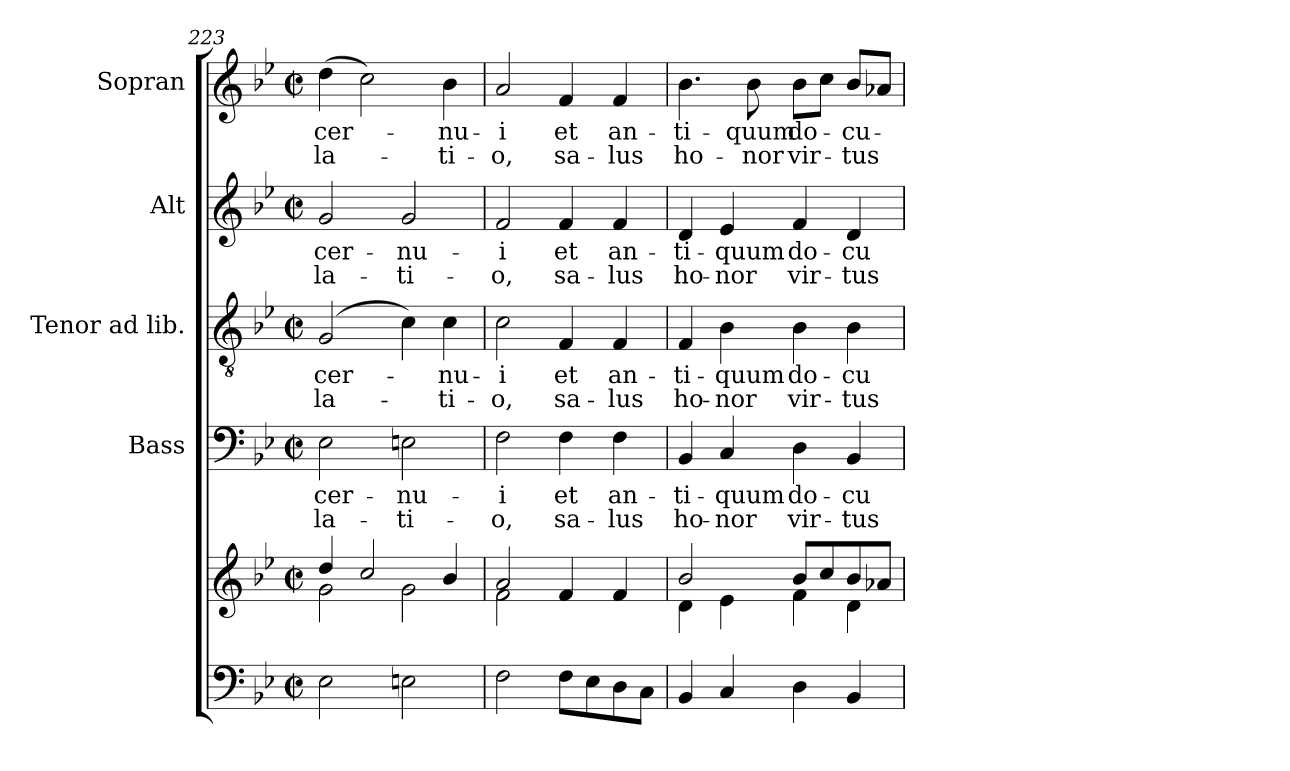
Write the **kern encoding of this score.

**kern	**kern	**kern	**text	**text	**kern	**text	**text	**kern	**text	**text	**kern	**text	**text
*part5	*part5	*part4	*part4	*part4	*part3	*part3	*part3	*part2	*part2	*part2	*part1	*part1	*part1
*staff6	*staff5	*staff4	*staff4	*staff4	*staff3	*staff3	*staff3	*staff2	*staff2	*staff2	*staff1	*staff1	*staff1
*	*	*I"Bass	*	*	*I"Tenor ad lib.	*	*	*I"Alt	*	*	*I"Sopran	*	*
*	*	*I'B.	*	*	*I'T.	*	*	*I'A.	*	*	*I'S.	*	*
!!LO:PB:g=z
*clefF4	*clefG2	*clefF4	*	*	*clefGv2	*	*	*clefG2	*	*	*clefG2	*	*
*k[b-e-]	*k[b-e-]	*k[b-e-]	*	*	*k[b-e-]	*	*	*k[b-e-]	*	*	*k[b-e-]	*	*
*B-:	*B-:	*B-:	*	*	*B-:	*	*	*B-:	*	*	*B-:	*	*
*M2/2	*M2/2	*M2/2	*	*	*M2/2	*	*	*M2/2	*	*	*M2/2	*	*
*met(c|)	*met(c|)	*met(c|)	*	*	*met(c|)	*	*	*met(c|)	*	*	*met(c|)	*	*
=223	=223	=223	=223	=223	=223	=223	=223	=223	=223	=223	=223	=223	=223
*	*^	*	*	*	*	*	*	*	*	*	*	*	*
!	!	!	!	!LO:LY:b	!LO:LY:b	!	!LO:LY:b	!LO:LY:b	!	!LO:LY:b	!LO:LY:b	!	!LO:LY:b	!LO:LY:b
2E-\	4dd/	2g\	2E-\	cer-	-la-	(2G/	cer-	-la-	2g/	cer-	-la-	(>4dd\	cer-	-la-
.	2cc/	.	.	.	.	.	.	.	.	.	.	2cc\)	.	.
!	!	!	!	!LO:LY:b	!LO:LY:b	!	!	!	!	!LO:LY:b	!LO:LY:b	!	!	!
2En\	.	2g\	2En\	-nu-	-ti-	4c\)	.	.	2g/	-nu-	-ti-	.	.	.
!	!	!	!	!	!	!	!LO:LY:b	!LO:LY:b	!	!	!	!	!LO:LY:b	!LO:LY:b
.	4b-/	.	.	.	.	4c\	-nu-	-ti-	.	.	.	4b-\	-nu-	-ti-
=224	=224	=224	=224	=224	=224	=224	=224	=224	=224	=224	=224	=224	=224	=224
!	!	!	!	!LO:LY:b	!LO:LY:b	!	!LO:LY:b	!LO:LY:b	!	!LO:LY:b	!LO:LY:b	!	!LO:LY:b	!LO:LY:b
2F\	2a/	2f\	2F\	-i	-o,	2c\	-i	-o,	2f/	-i	-o,	2a/	-i	-o,
!	!	!	!	!LO:LY:b	!LO:LY:b	!	!LO:LY:b	!LO:LY:b	!	!LO:LY:b	!LO:LY:b	!	!LO:LY:b	!LO:LY:b
8F\L	4f/	2ryy	4F\	et	sa-	4F/	et	sa-	4f/	et	sa-	4f/	et	sa-
8E-\	.	.	.	.	.	.	.	.	.	.	.	.	.	.
!	!	!	!	!LO:LY:b	!LO:LY:b	!	!LO:LY:b	!LO:LY:b	!	!LO:LY:b	!LO:LY:b	!	!LO:LY:b	!LO:LY:b
8D\	4f/	.	4F\	an-	-lus	4F/	an-	-lus	4f/	an-	-lus	4f/	an-	-lus
8C\J	.	.	.	.	.	.	.	.	.	.	.	.	.	.
=225	=225	=225	=225	=225	=225	=225	=225	=225	=225	=225	=225	=225	=225	=225
!	!	!	!	!LO:LY:b	!LO:LY:b	!	!LO:LY:b	!LO:LY:b	!	!LO:LY:b	!LO:LY:b	!	!LO:LY:b	!LO:LY:b
4BB-/	2b-/	4d\	4BB-/	-ti-	ho-	4F/	-ti-	ho-	4d/	-ti-	ho-	4.b-\	-ti-	ho-
!	!	!	!	!LO:LY:b	!LO:LY:b	!	!LO:LY:b	!LO:LY:b	!	!LO:LY:b	!LO:LY:b	!	!	!
4C/	.	4e-\	4C/	-quum	-nor	4B-\	-quum	-nor	4e-/	-quum	-nor	.	.	.
!	!	!	!	!	!	!	!	!	!	!	!	!	!LO:LY:b	!LO:LY:b
.	.	.	.	.	.	.	.	.	.	.	.	8b-\	-quum	-nor
!	!	!	!	!LO:LY:b	!LO:LY:b	!	!LO:LY:b	!LO:LY:b	!	!LO:LY:b	!LO:LY:b	!	!LO:LY:b	!LO:LY:b
4D\	8b-/L	4f\	4D\	do-	vir-	4B-\	do-	vir-	4f/	do-	vir-	8b-\L	do-	vir-
.	8cc/	.	.	.	.	.	.	.	.	.	.	8cc\J	.	.
!	!	!	!	!LO:LY:b	!LO:LY:b	!	!LO:LY:b	!LO:LY:b	!	!LO:LY:b	!LO:LY:b	!	!LO:LY:b	!LO:LY:b
4BB-/	8b-/	4d\	4BB-/	-cu-	-tus	4B-\	-cu-	-tus	4d/	-cu-	-tus	8b-/L	-cu-	-tus
.	8a-X/J	.	.	.	.	.	.	.	.	.	.	8a-X/J	.	.
*	*v	*v	*	*	*	*	*	*	*	*	*	*	*	*
=	=	=	=	=	=	=	=	=	=	=	=	=	=
*-	*-	*-	*-	*-	*-	*-	*-	*-	*-	*-	*-	*-	*-
